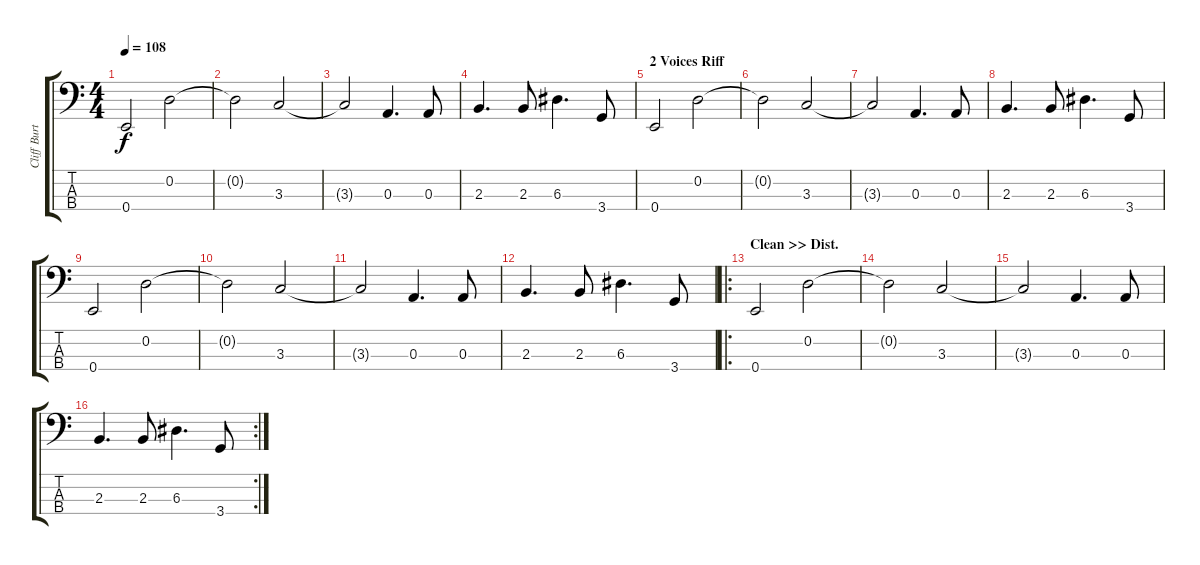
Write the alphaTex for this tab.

\track ("Cliff Burton (bass guitar)" "Cliff Burt") {instrument electricbassfinger}
\staff {score tabs}
\tuning (G2 D2 A1 E1) {hide}
\ts (4 4)
\tempo 108
\clef f4
\ks c
0.4.2{dy f} 0.2.2 |
0.2{t}.2 3.3.2 |
3.3{t}.2 0.3.4{d} 0.3.8 |
2.3.4{d} 2.3.8 6.3.4{d} 3.4.8 |
\section ("" "2 Voices Riff")
0.4.2 0.2.2 |
0.2{t}.2 3.3.2 |
3.3{t}.2 0.3.4{d} 0.3.8 |
2.3.4{d} 2.3.8 6.3.4{d} 3.4.8 |
0.4.2 0.2.2 |
0.2{t}.2 3.3.2 |
3.3{t}.2 0.3.4{d} 0.3.8 |
2.3.4{d} 2.3.8 6.3.4{d} 3.4.8 |
\ro
\section ("" "Clean >> Dist.")
0.4.2 0.2.2 |
0.2{t}.2 3.3.2 |
3.3{t}.2 0.3.4{d} 0.3.8 |
\rc 2
2.3.4{d} 2.3.8 6.3.4{d} 3.4.8
